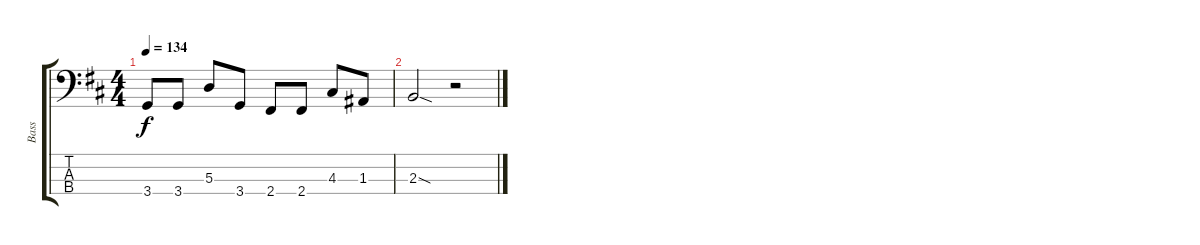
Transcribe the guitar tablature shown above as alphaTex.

\track ("Bass" "Bass") {instrument electricbassfinger}
\staff {score tabs}
\tuning (G2 D2 A1 E1) {hide}
\ts (4 4)
\tempo 134
\clef f4
\ks bminor
3.4.8{dy f} 3.4.8 5.3.8 3.4.8 2.4.8 2.4.8 4.3.8 1.3.8 |
2.3{sod}.2 r.2
